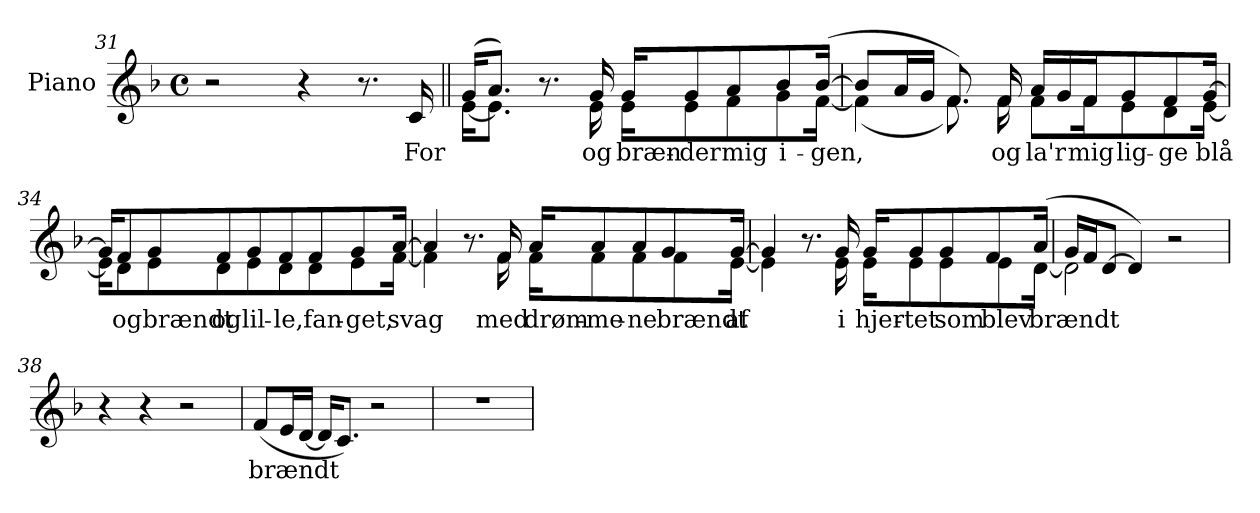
**kern	**text
*part1	*part1
*staff1	*staff1
*I"Piano	*
*I'Pno.	*
!!LO:LB:g=z
*clefG2	*
*k[b-]	*
*M4/4	*
*met(c)	*
=31	=31
2r	.
4r	.
8.r	.
!	!LO:LY:b
16c/	For
=32||	=32||
*^	*
(>16g/KL	[16e\KL	.
8.a/J)	8.e\J]	.
8.r	8.ryy	.
!	!	!LO:LY:b
16g/	16e\	og
!	!	!LO:LY:b
16g/KL	16e\KL	bræn-
!	!	!LO:LY:b
8g/	8e\	-der
!	!	!LO:LY:b
8a/	8f\	mig
!	!	!LO:LY:b
8b-/	8g\	i-
!	!	!LO:LY:b
(>[16b-/Jk	[16f\Jk	-gen,
=33	=33	=33
8b-/L]	(<4f\]	.
16a/L	.	.
16g/JJ	.	.
8.f/)	8.f\)	.
!	!	!LO:LY:b
16f/	16f\	og
!	!	!LO:LY:b
16a/LL	8f\L	la'r
16g/	.	.
!	!	!LO:LY:b
16f/J	16f\K	mig
!	!	!LO:LY:b
8g/	8e\	lig-
!	!	!LO:LY:b
8f/	8d\	-ge
!	!	!LO:LY:b
[16g/Jk	[16e\Jk	blå
!!LO:LB:g=z	!!
=34	=34	=34
16g/KL]	16e\KL]	.
!	!	!LO:LY:b
8f/	8d\	og
!	!	!LO:LY:b
8g/	8e\	brændt
!	!	!LO:LY:b
8f/	8d\	og
!	!	!LO:LY:b
8g/	8e\	lil-
!	!	!LO:LY:b
8f/	8d\	-le,
!	!	!LO:LY:b
8f/	8d\	fan-
!	!	!LO:LY:b
8g/	8e\	-get,
!	!	!LO:LY:b
[16a/Jk	[16f\Jk	svag
=35	=35	=35
4a/]	4f\]	.
8.r	8.ryy	.
!	!	!LO:LY:b
16f/	16f\	med
!	!	!LO:LY:b
16a/KL	16f\KL	drøm-
!	!	!LO:LY:b
8a/	8f\	-me-
!	!	!LO:LY:b
8a/	8f\	-ne
!	!	!LO:LY:b
8g/	8f\	brændt
!	!	!LO:LY:b
[16g/Jk	[16e\Jk	af
!!LO:LB:g=z	!!
=36	=36	=36
4g/]	4e\]	.
8.r	8.ryy	.
!	!	!LO:LY:b
16g/	16e\	i
!	!	!LO:LY:b
16g/KL	16e\KL	hjer-
!	!	!LO:LY:b
8g/	8e\	-tet
!	!	!LO:LY:b
8g/	8e\	som
!	!	!LO:LY:b
8f/	8e\	blev
!	!	!LO:LY:b
(>16a/Jk	[16d\Jk	brændt
=37	=37	=37
16g/LL	2d\]	.
16f/J	.	.
[8d/J	.	.
4d/])	.	.
2r	2ryy	.
*v	*v	*
=38	=38
4r	.
4r	.
2r	.
=39	=39
!	!LO:LY:b
(<8f/L	brændt
16e/L	.
[16d/JJ	.
16d/KL]	.
8.c/J)	.
2r	.
=40	=40
1r	.
=	=
*-	*-
